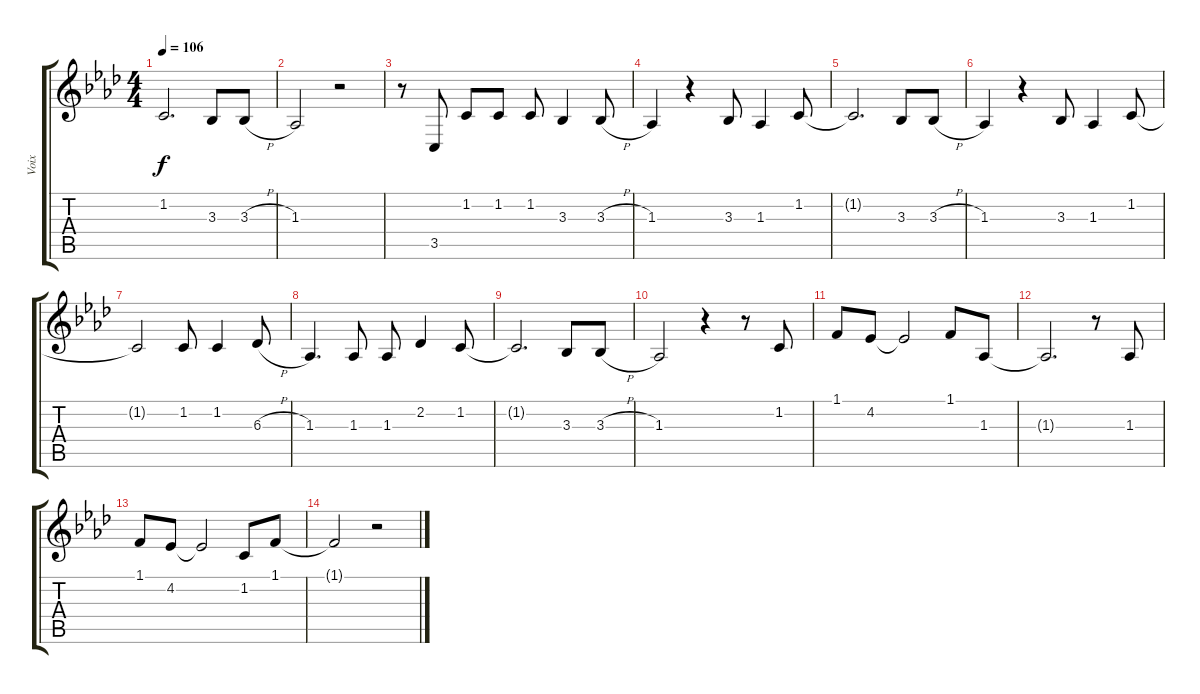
\track ("Voix" "Voix") {instrument bassoon}
\staff {score tabs}
\tuning (E4 B3 G3 D3 A2 E2) {hide}
\ts (4 4)
\tempo 106
\clef g2
\ks ab
1.2{t}.2{d dy f} 3.3.8 3.3{h}.8 |
1.3.2 r.2 |
r.8 3.5.8 1.2.8 1.2.8 1.2.8 3.3.4 3.3{h}.8 |
1.3.4 r.4 3.3.8 1.3.4 1.2.8 |
1.2{t}.2{d} 3.3.8 3.3{h}.8 |
1.3.4 r.4 3.3.8 1.3.4 1.2.8 |
1.2{t}.2 1.2.8 1.2.4 6.3{h}.8 |
1.3.4{d} 1.3.8 1.3.8 2.2.4 1.2.8 |
1.2{t}.2{d} 3.3.8 3.3{h}.8 |
1.3.2 r.4 r.8 1.2.8 |
1.1.8 4.2.8 4.2{t}.2 1.1.8 1.3.8 |
1.3{t}.2{d} r.8 1.3.8 |
1.1.8 4.2.8 4.2{t}.2 1.2.8 1.1.8 |
1.1{t}.2 r.2
